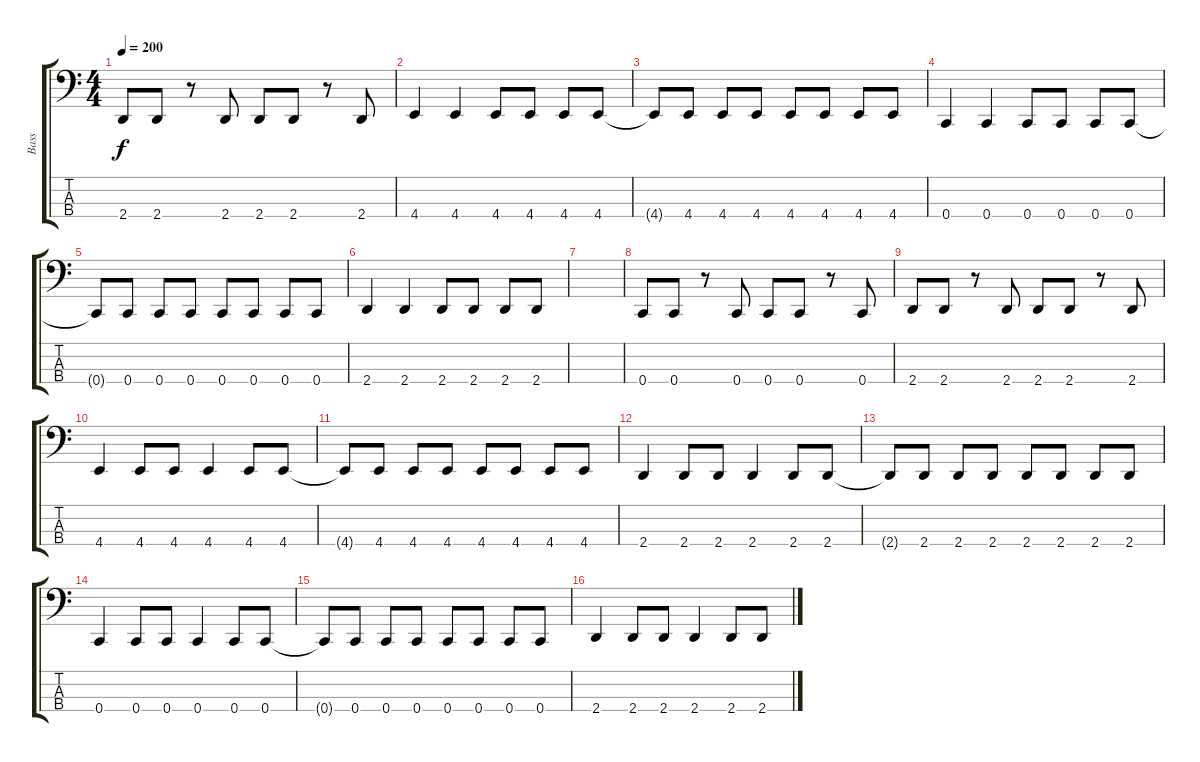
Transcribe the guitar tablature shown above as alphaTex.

\track ("Bass" "Bass") {instrument electricbassfinger}
\staff {score tabs}
\tuning (F2 C2 G1 C1) {hide}
\ts (4 4)
\tempo 200
\clef f4
\ks c
2.4.8{dy f} 2.4.8 r.8 2.4.8 2.4.8 2.4.8 r.8 2.4.8 |
4.4.4 4.4.4 4.4.8 4.4.8 4.4.8 4.4.8 |
4.4{t}.8 4.4.8 4.4.8 4.4.8 4.4.8 4.4.8 4.4.8 4.4.8 |
0.4.4 0.4.4 0.4.8 0.4.8 0.4.8 0.4.8 |
0.4{t}.8 0.4.8 0.4.8 0.4.8 0.4.8 0.4.8 0.4.8 0.4.8 |
2.4.4 2.4.4 2.4.8 2.4.8 2.4.8 2.4.8 |
|
0.4.8 0.4.8 r.8 0.4.8 0.4.8 0.4.8 r.8 0.4.8 |
2.4.8 2.4.8 r.8 2.4.8 2.4.8 2.4.8 r.8 2.4.8 |
4.4.4 4.4.8 4.4.8 4.4.4 4.4.8 4.4.8 |
4.4{t}.8 4.4.8 4.4.8 4.4.8 4.4.8 4.4.8 4.4.8 4.4.8 |
2.4.4 2.4.8 2.4.8 2.4.4 2.4.8 2.4.8 |
2.4{t}.8 2.4.8 2.4.8 2.4.8 2.4.8 2.4.8 2.4.8 2.4.8 |
0.4.4 0.4.8 0.4.8 0.4.4 0.4.8 0.4.8 |
0.4{t}.8 0.4.8 0.4.8 0.4.8 0.4.8 0.4.8 0.4.8 0.4.8 |
2.4.4 2.4.8 2.4.8 2.4.4 2.4.8 2.4.8
